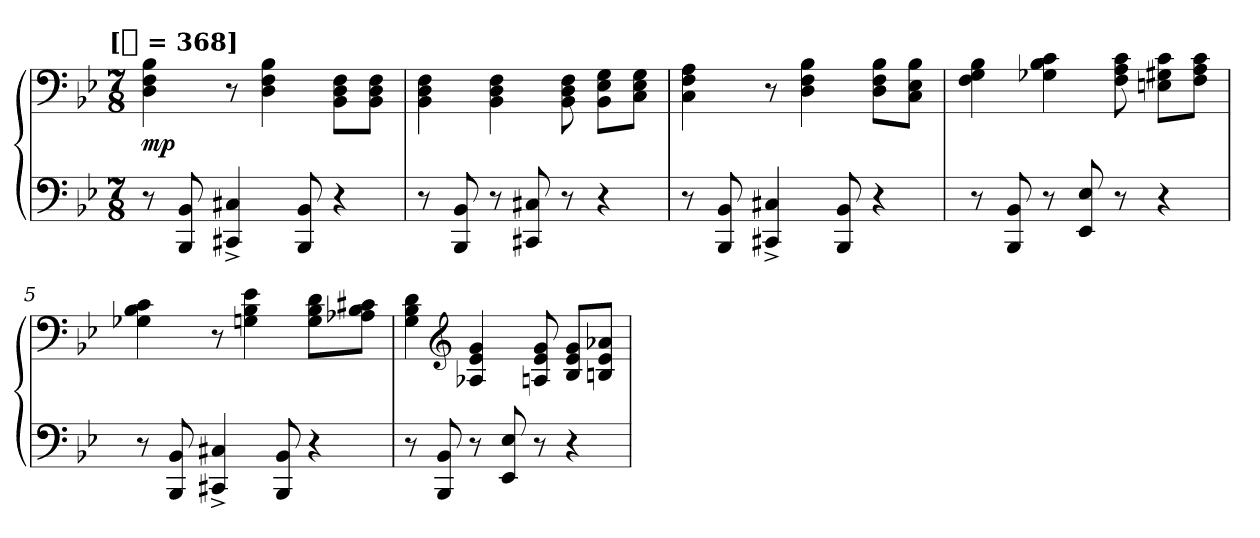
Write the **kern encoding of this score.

**kern	**kern	**dynam
*part1	*part1	*part1
*staff2	*staff1	*staff1/2
*clefF4	*clefF4	*
*k[b-e-]	*k[b-e-]	*
*B-:	*B-:	*
!!LO:TX:omd:t=[[8th] = 368]
*M7/8	*M7/8	*
*MM184	*MM184	*
=1	=1	=1
8r	4D 4F 4B-	mp
8BBB- 8BB-	.	.
4CC#X^ 4C#X^	8r	.
.	4D 4F 4B-	.
8BBB- 8BB-	.	.
4r	8BB- 8D 8FL	.
.	8BB- 8D 8FJ	.
=2	=2	=2
8r	4BB- 4D 4F	.
8BBB- 8BB-	.	.
8r	4BB- 4D 4F	.
8CC#X 8C#X	.	.
8r	8BB- 8D 8F	.
4r	8BB- 8E- 8GL	.
.	8C 8E- 8GJ	.
=3	=3	=3
8r	4C 4F 4A	.
8BBB- 8BB-	.	.
4CC#X^ 4C#X^	8r	.
.	4D 4F 4B-	.
8BBB- 8BB-	.	.
4r	8D 8F 8B-L	.
.	8C 8E- 8B-J	.
=4	=4	=4
8r	4F 4G 4B-	.
8BBB- 8BB-	.	.
8r	4G-X 4B- 4c	.
8EE- 8E-	.	.
8r	8F 8A 8c	.
4r	8En 8G#X 8cL	.
.	8F 8A 8cJ	.
=5	=5	=5
8r	4G-X 4B- 4c	.
8BBB- 8BB-	.	.
4CC#X^ 4C#X^	8r	.
.	4Gn 4B- 4e-	.
8BBB- 8BB-	.	.
4r	8G 8B- 8dL	.
.	8A-X 8B- 8c#XJ	.
=6	=6	=6
8r	4G 4B- 4d	.
8BBB- 8BB-	.	.
*	*clefG2	*
8r	4A-X 4e- 4g	.
8EE- 8E-	.	.
8r	8An 8e- 8g	.
4r	8B- 8e- 8gL	.
.	8Bn 8e- 8a-XJ	.
=	=	=
*-	*-	*-
